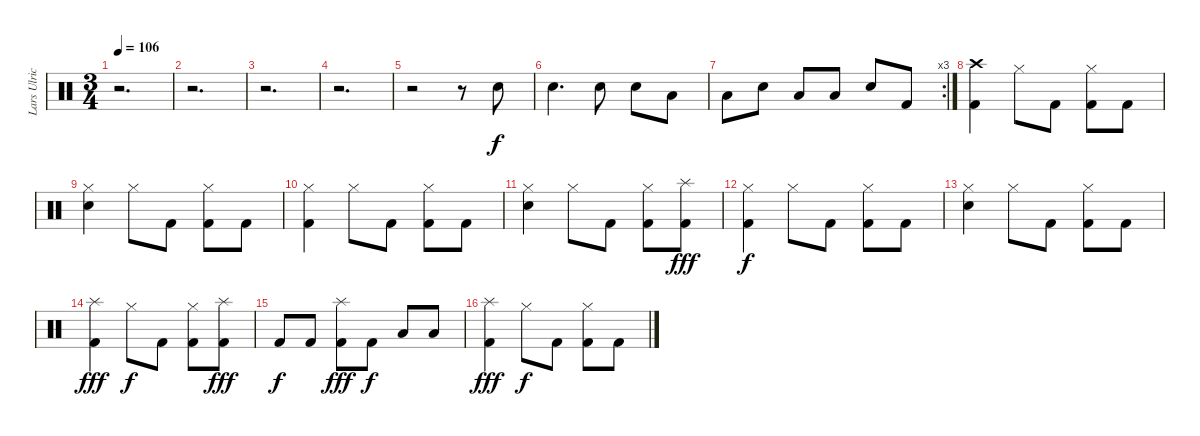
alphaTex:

\track ("Lars Ulrich" "Lars Ulric") {instrument percussion}
\staff {score}
\articulation defaults
\ts (3 4)
\tempo 106
\clef neutral
\ks c
r.2{d dy f} |
r.2{d} |
r.2{d} |
r.2{d} |
r.2 r.8 "Electric Snare (hit)".8 |
"Electric Snare (hit)".4{d} "Electric Snare (hit)".8 "Electric Snare (hit)".8 "Low Tom (hit)".8 |
\rc 3 "Low Tom (hit)".8 "Electric Snare (hit)".8 "Low Tom (hit)".8 "Low Tom (hit)".8 "Electric Snare (hit)".8 "Kick (hit) 2".8
|
("Crash high (hit)" "Kick (hit) 2").4 "Hi-Hat (closed)".8 "Kick (hit) 2".8 ("Hi-Hat (closed)" "Kick (hit) 2").8 "Kick (hit) 2".8 |
("Hi-Hat (closed)" "Electric Snare (hit)").4 "Hi-Hat (closed)".8 "Kick (hit) 2".8 ("Hi-Hat (closed)" "Kick (hit) 2").8 "Kick (hit) 2".8 |
("Hi-Hat (closed)" "Kick (hit) 2").4 "Hi-Hat (closed)".8 "Kick (hit) 2".8 ("Hi-Hat (closed)" "Kick (hit) 2").8 "Kick (hit) 2".8 |
("Hi-Hat (closed)" "Electric Snare (hit)").4 "Hi-Hat (closed)".8 "Kick (hit) 2".8 ("Hi-Hat (closed)" "Kick (hit) 2").8 ("Splash (hit)" "Kick (hit) 2").8{dy fff} |
("Hi-Hat (closed)" "Kick (hit) 2").4{dy f} "Hi-Hat (closed)".8 "Kick (hit) 2".8 ("Hi-Hat (closed)" "Kick (hit) 2").8 "Kick (hit) 2".8 |
("Hi-Hat (closed)" "Electric Snare (hit)").4 "Hi-Hat (closed)".8 "Kick (hit) 2".8 ("Hi-Hat (closed)" "Kick (hit) 2").8 "Kick (hit) 2".8 |
("Splash (hit)" "Kick (hit) 2").4{dy fff} "Hi-Hat (closed)".8{dy f} "Kick (hit) 2".8 ("Hi-Hat (closed)" "Kick (hit) 2").8 ("Splash (hit)" "Kick (hit) 2").8{dy fff} |
"Kick (hit) 2".8{dy f} "Kick (hit) 2".8 ("Splash (hit)" "Kick (hit) 2").8{dy fff} "Kick (hit) 2".8{dy f} "Low Tom (hit)".8 "Low Tom (hit)".8 |
("Splash (hit)" "Kick (hit) 2").4{dy fff} "Hi-Hat (closed)".8{dy f} "Kick (hit) 2".8 ("Hi-Hat (closed)" "Kick (hit) 2").8 "Kick (hit) 2".8
